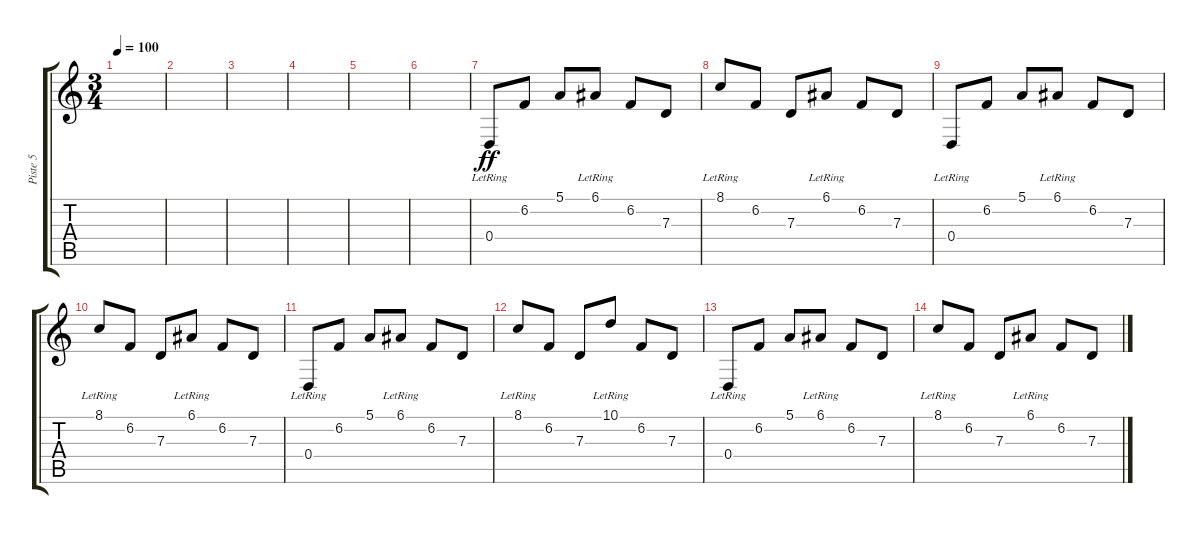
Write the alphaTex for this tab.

\track ("Piste 5" "Piste 5") {instrument pizzicatostrings}
\staff {score tabs}
\tuning (E4 B3 G3 D3 A2 E2) {hide}
\ts (3 4)
\tempo 100
\clef g2
\ks c
|
|
|
|
|
|
0.4{lr}.8{dy ff instrument pizzicatostrings} 6.2.8 5.1.8 6.1{lr}.8 6.2.8 7.3.8 |
8.1{lr}.8 6.2.8 7.3.8 6.1{lr}.8 6.2.8 7.3.8 |
0.4{lr}.8 6.2.8 5.1.8 6.1{lr}.8 6.2.8 7.3.8 |
8.1{lr}.8 6.2.8 7.3.8 6.1{lr}.8 6.2.8 7.3.8 |
0.4{lr}.8 6.2.8 5.1.8 6.1{lr}.8 6.2.8 7.3.8 |
8.1{lr}.8 6.2.8 7.3.8 10.1{lr}.8 6.2.8 7.3.8 |
0.4{lr}.8 6.2.8 5.1.8 6.1{lr}.8 6.2.8 7.3.8 |
8.1{lr}.8 6.2.8 7.3.8 6.1{lr}.8 6.2.8 7.3.8
